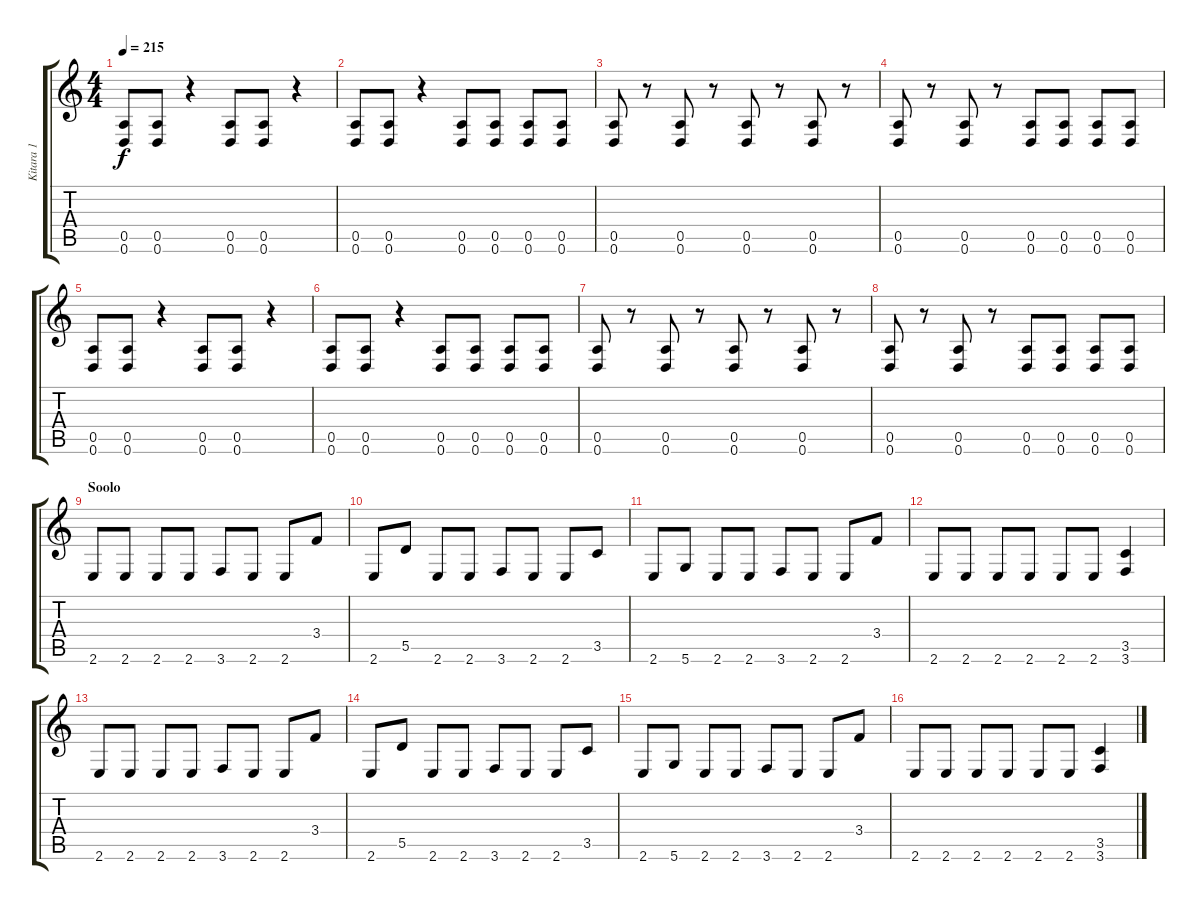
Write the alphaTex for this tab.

\track ("Kitara 1" "Kitara 1") {instrument distortionguitar}
\staff {score tabs}
\tuning (E4 B3 G3 D3 A2 D2) {hide}
\ts (4 4)
\tempo 215
\clef g2
\ks c
(0.5 0.6).8{dy f} (0.5 0.6).8 r.4 (0.5 0.6).8 (0.5 0.6).8 r.4 |
(0.5 0.6).8 (0.5 0.6).8 r.4 (0.5 0.6).8 (0.5 0.6).8 (0.5 0.6).8 (0.5 0.6).8 |
(0.5 0.6).8 r.8 (0.5 0.6).8 r.8 (0.5 0.6).8 r.8 (0.5 0.6).8 r.8 |
(0.5 0.6).8 r.8 (0.5 0.6).8 r.8 (0.5 0.6).8 (0.5 0.6).8 (0.5 0.6).8 (0.5 0.6).8 |
(0.5 0.6).8 (0.5 0.6).8 r.4 (0.5 0.6).8 (0.5 0.6).8 r.4 |
(0.5 0.6).8 (0.5 0.6).8 r.4 (0.5 0.6).8 (0.5 0.6).8 (0.5 0.6).8 (0.5 0.6).8 |
(0.5 0.6).8 r.8 (0.5 0.6).8 r.8 (0.5 0.6).8 r.8 (0.5 0.6).8 r.8 |
(0.5 0.6).8 r.8 (0.5 0.6).8 r.8 (0.5 0.6).8 (0.5 0.6).8 (0.5 0.6).8 (0.5 0.6).8 |
\section ("" "Soolo")
2.6.8 2.6.8 2.6.8 2.6.8 3.6.8 2.6.8 2.6.8 3.4.8 |
2.6.8 5.5.8 2.6.8 2.6.8 3.6.8 2.6.8 2.6.8 3.5.8 |
2.6.8 5.6.8 2.6.8 2.6.8 3.6.8 2.6.8 2.6.8 3.4.8 |
2.6.8 2.6.8 2.6.8 2.6.8 2.6.8 2.6.8 (3.5 3.6).4 |
2.6.8 2.6.8 2.6.8 2.6.8 3.6.8 2.6.8 2.6.8 3.4.8 |
2.6.8 5.5.8 2.6.8 2.6.8 3.6.8 2.6.8 2.6.8 3.5.8 |
2.6.8 5.6.8 2.6.8 2.6.8 3.6.8 2.6.8 2.6.8 3.4.8 |
2.6.8 2.6.8 2.6.8 2.6.8 2.6.8 2.6.8 (3.5 3.6).4
